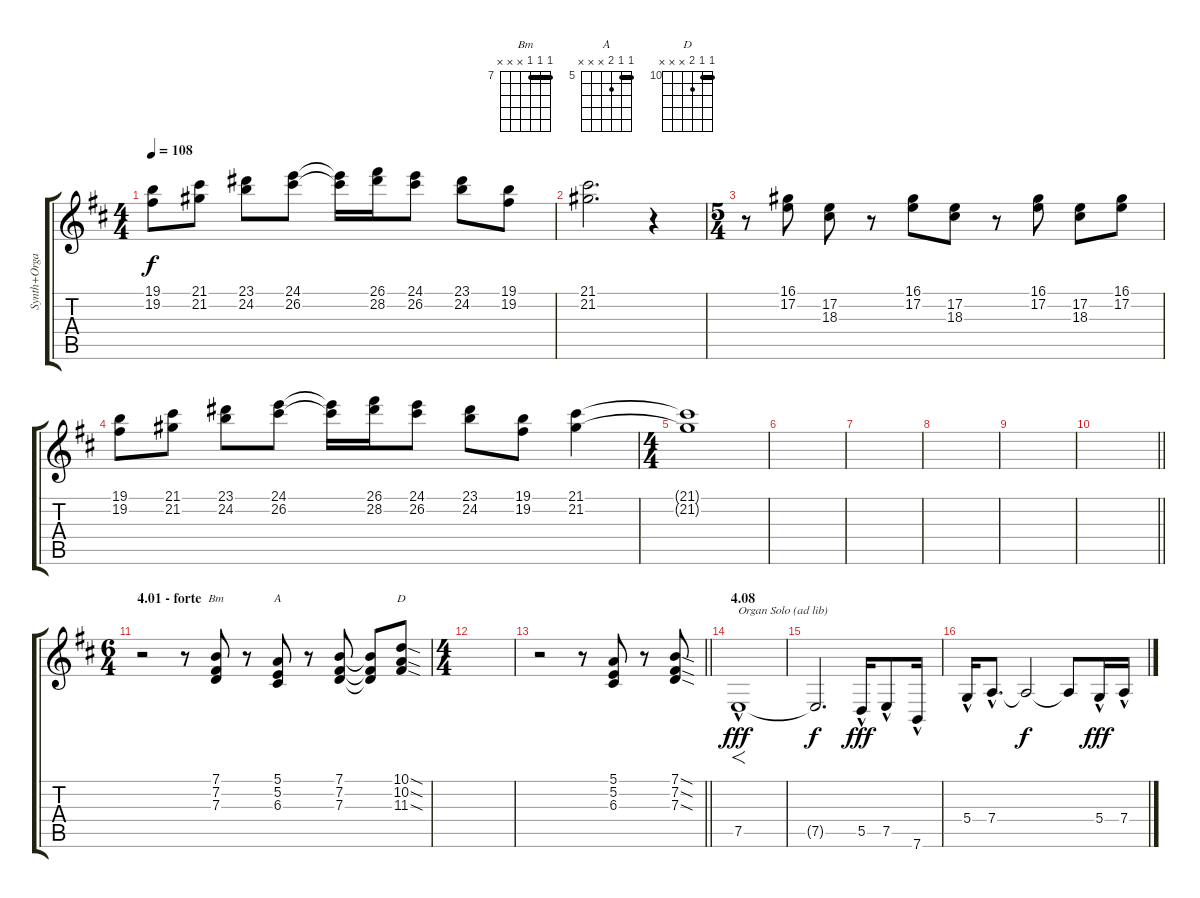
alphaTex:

\track ("Synth+Organ" "Synth+Orga") {instrument lead2sawtooth}
\staff {score tabs}
\tuning (E4 B3 G3 D3 A2 E2) {hide}
\chord ("Bm" 7 7 7 x x x) {firstfret 7 barre 7}
\chord ("A" 5 5 6 x x x) {firstfret 5 barre 5}
\chord ("D" 10 10 11 x x x) {firstfret 10 barre 10}
\ts (4 4)
\tempo 108
\clef g2
\ks d
(19.1 19.2).8{dy f} (21.1 21.2).8 (23.1 24.2).8 (24.1 26.2).8 (24.1{t} 26.2{t}).16 (26.1 28.2).16 (24.1 26.2).8 (23.1 24.2).8 (19.1 19.2).8 |
(21.1 21.2).2{d} r.4 |
\ts (5 4)
r.8 (16.1 17.2).8 (17.2 18.3).8 r.8 (16.1 17.2).8 (17.2 18.3).8 r.8 (16.1 17.2).8 (17.2 18.3).8 (16.1 17.2).8 |
(19.1 19.2).8 (21.1 21.2).8 (23.1 24.2).8 (24.1 26.2).8 (24.1{t} 26.2{t}).16 (26.1 28.2).16 (24.1 26.2).8 (23.1 24.2).8 (19.1 19.2).8 (21.1 21.2).4 |
\ts (4 4)
(21.1{t} 21.2{t}).1 |
|
|
|
|
\barLineRight lightlight
|
\ts (6 4)
\section ("" "4.01 - forte")
r.2 r.8 (7.1 7.2 7.3).8{ch "Bm"} r.8 (5.1 5.2 6.3).8{ch "A"} r.8 (7.1 7.2 7.3).8 (7.1{t} 7.2{t} 7.3{t}).8 (10.1{sod} 10.2{sod} 11.3{sod}).8{ch "D"} |
\ts (4 4)
|
\barLineRight lightlight
r.2 r.8 (5.1 5.2 6.3).8 r.8 (7.1{sod} 7.2{sod} 7.3{sod}).8 |
\section ("" "4.08")
7.5{hac}.1{f txt "Organ Solo (ad lib)" dy fff} |
7.5{t}.2{d dy f} 5.5{hac}.16{dy fff} 7.5{hac}.8 7.6{hac}.16 |
5.4{hac}.16 7.4{hac}.8{d} 7.4{t}.2{dy f} 7.4{t}.8 5.4{hac}.16{dy fff} 7.4{hac}.16
